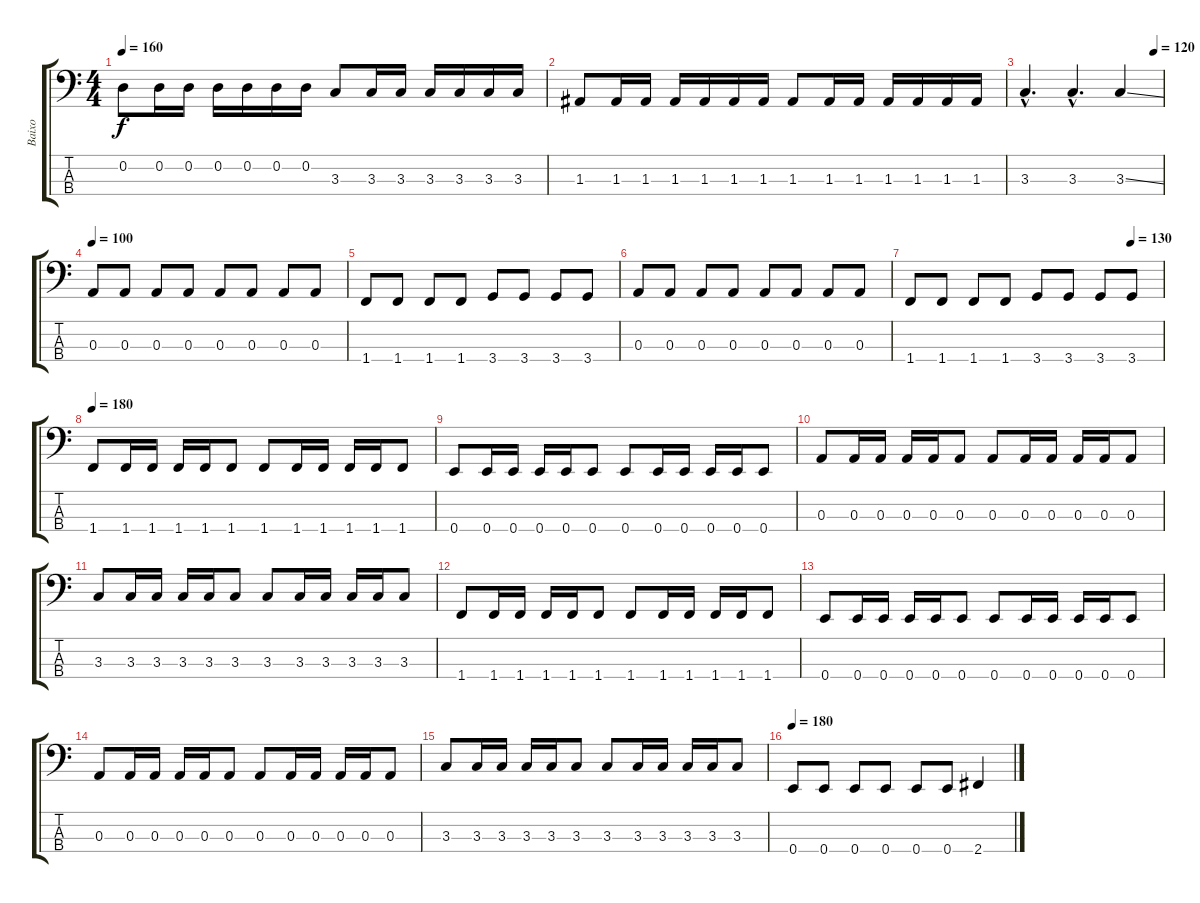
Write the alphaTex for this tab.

\track ("Baixo" "Baixo") {instrument electricbassfinger}
\staff {score tabs}
\tuning (G2 D2 A1 E1) {hide}
\ts (4 4)
\tempo 160
\clef f4
\ks c
0.2.8{dy f} 0.2.16 0.2.16 0.2.16 0.2.16 0.2.16 0.2.16 3.3.8 3.3.16 3.3.16 3.3.16 3.3.16 3.3.16 3.3.16 |
1.3.8 1.3.16 1.3.16 1.3.16 1.3.16 1.3.16 1.3.16 1.3.8 1.3.16 1.3.16 1.3.16 1.3.16 1.3.16 1.3.16 |
\tempo (120 0.9375)
3.3{hac}.4{d} 3.3{hac}.4{d} 3.3{ss}.4 |
\tempo 100
0.3.8 0.3.8 0.3.8 0.3.8 0.3.8 0.3.8 0.3.8 0.3.8 |
1.4.8 1.4.8 1.4.8 1.4.8 3.4.8 3.4.8 3.4.8 3.4.8 |
0.3.8 0.3.8 0.3.8 0.3.8 0.3.8 0.3.8 0.3.8 0.3.8 |
\tempo (130 0.875)
1.4.8 1.4.8 1.4.8 1.4.8 3.4.8 3.4.8 3.4.8 3.4.8 |
\tempo 180
1.4.8 1.4.16 1.4.16 1.4.16 1.4.16 1.4.8 1.4.8 1.4.16 1.4.16 1.4.16 1.4.16 1.4.8 |
0.4.8 0.4.16 0.4.16 0.4.16 0.4.16 0.4.8 0.4.8 0.4.16 0.4.16 0.4.16 0.4.16 0.4.8 |
0.3.8 0.3.16 0.3.16 0.3.16 0.3.16 0.3.8 0.3.8 0.3.16 0.3.16 0.3.16 0.3.16 0.3.8 |
3.3.8 3.3.16 3.3.16 3.3.16 3.3.16 3.3.8 3.3.8 3.3.16 3.3.16 3.3.16 3.3.16 3.3.8 |
1.4.8 1.4.16 1.4.16 1.4.16 1.4.16 1.4.8 1.4.8 1.4.16 1.4.16 1.4.16 1.4.16 1.4.8 |
0.4.8 0.4.16 0.4.16 0.4.16 0.4.16 0.4.8 0.4.8 0.4.16 0.4.16 0.4.16 0.4.16 0.4.8 |
0.3.8 0.3.16 0.3.16 0.3.16 0.3.16 0.3.8 0.3.8 0.3.16 0.3.16 0.3.16 0.3.16 0.3.8 |
3.3.8 3.3.16 3.3.16 3.3.16 3.3.16 3.3.8 3.3.8 3.3.16 3.3.16 3.3.16 3.3.16 3.3.8 |
\tempo 180
0.4.8 0.4.8 0.4.8 0.4.8 0.4.8 0.4.8 2.4.4
